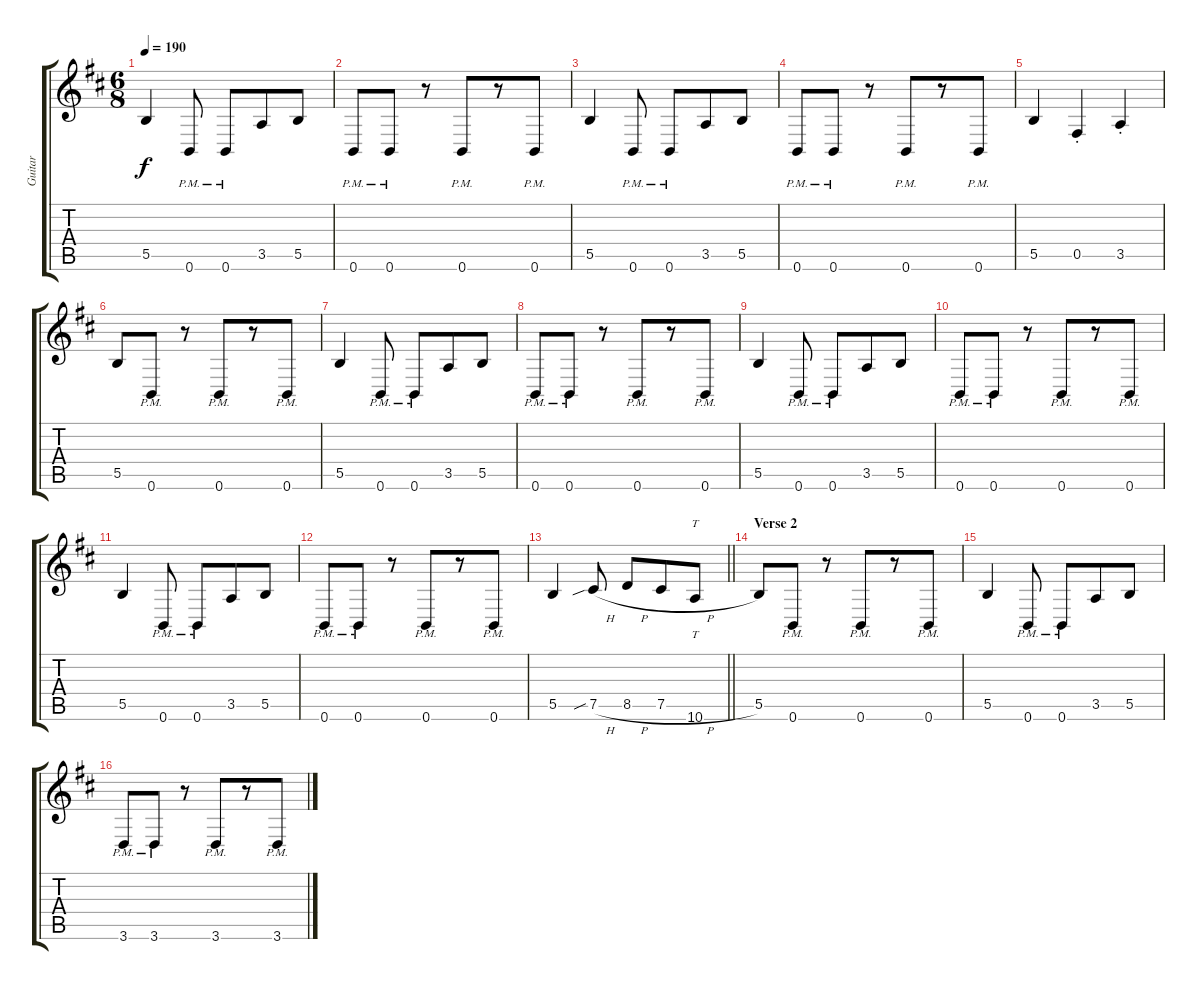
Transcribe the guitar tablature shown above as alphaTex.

\track ("Guitar" "Guitar") {instrument distortionguitar}
\staff {score tabs}
\tuning (Db4 Ab3 E3 B2 Gb2 B1) {hide}
\ts (6 8)
\tempo 190
\clef g2
\ks bminor
5.5.4{dy f} 0.6{pm}.8 0.6{pm}.8 3.5.8 5.5.8 |
0.6{pm}.8 0.6{pm}.8 r.8 0.6{pm}.8 r.8 0.6{pm}.8 |
5.5.4 0.6{pm}.8 0.6{pm}.8 3.5.8 5.5.8 |
0.6{pm}.8 0.6{pm}.8 r.8 0.6{pm}.8 r.8 0.6{pm}.8 |
5.5.4 0.5{st}.4 3.5{st}.4 |
5.5.8 0.6{pm}.8 r.8 0.6{pm}.8 r.8 0.6{pm}.8 |
5.5.4 0.6{pm}.8 0.6{pm}.8 3.5.8 5.5.8 |
0.6{pm}.8 0.6{pm}.8 r.8 0.6{pm}.8 r.8 0.6{pm}.8 |
5.5.4 0.6{pm}.8 0.6{pm}.8 3.5.8 5.5.8 |
0.6{pm}.8 0.6{pm}.8 r.8 0.6{pm}.8 r.8 0.6{pm}.8 |
5.5.4 0.6{pm}.8 0.6{pm}.8 3.5.8 5.5.8 |
0.6{pm}.8 0.6{pm}.8 r.8 0.6{pm}.8 r.8 0.6{pm}.8 |
\barLineRight lightlight
5.5.4 7.5{sib h}.8 8.5{h}.8 7.5{h}.8 10.6.8{tt} |
\section ("" "Verse 2")
5.5.8 0.6{pm}.8 r.8 0.6{pm}.8 r.8 0.6{pm}.8 |
5.5.4 0.6{pm}.8 0.6{pm}.8 3.5.8 5.5.8 |
3.6{pm}.8 3.6{pm}.8 r.8 3.6{pm}.8 r.8 3.6{pm}.8
